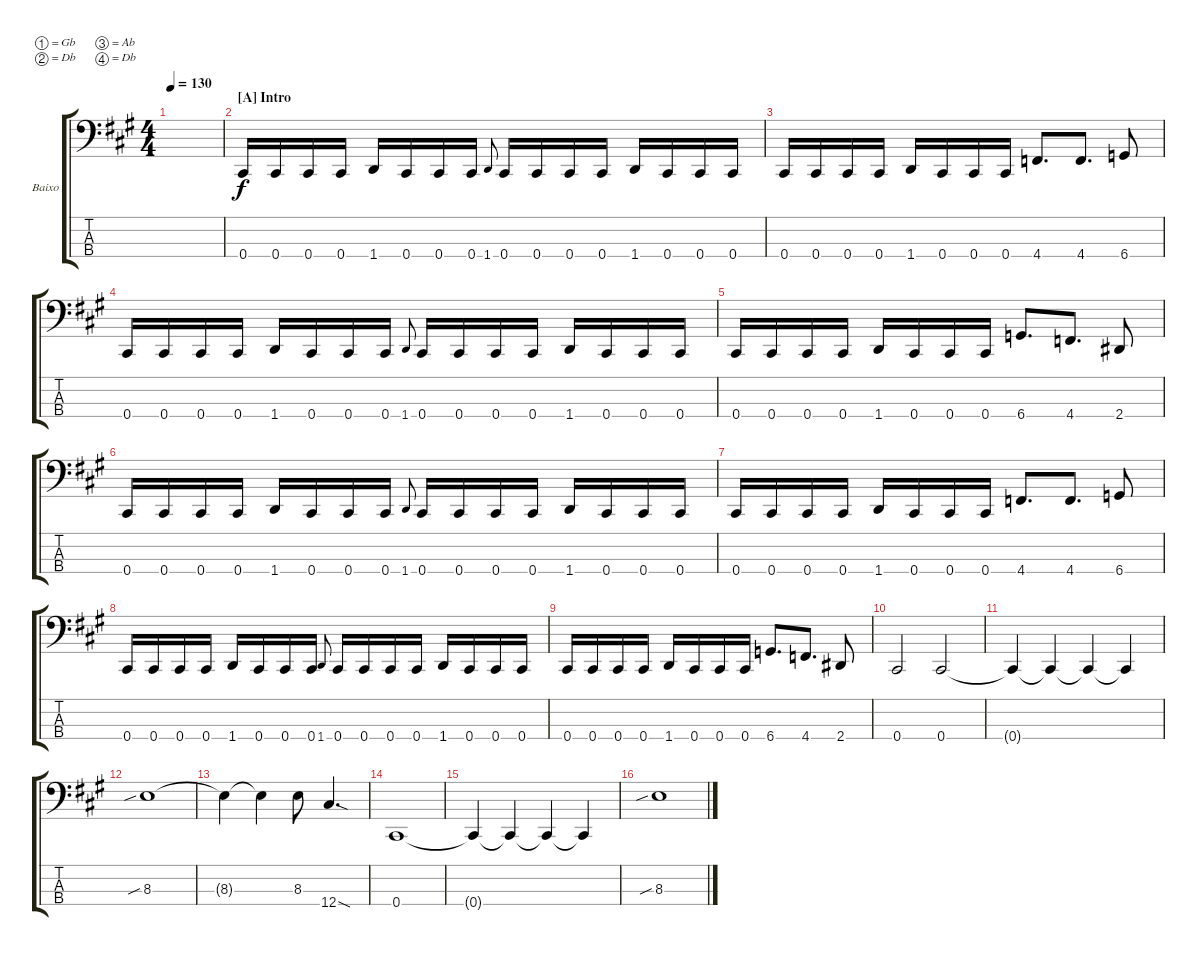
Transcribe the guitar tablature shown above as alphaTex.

\defaultSystemsLayout 4
\bracketExtendMode groupsimilarinstruments
\firstSystemTrackNameOrientation horizontal
\otherSystemsTrackNameOrientation horizontal
\track ("Baixo" "Baixo") {instrument electricbassfinger}
\staff {score tabs}
\tuning (Gb2 Db2 Ab1 Db1)
\ts (4 4)
\tempo 130
\clef f4
\ks a
|
\section ("A" "Intro")
0.4.16 0.4.16 0.4.16 0.4.16 1.4.16 0.4.16 0.4.16 0.4.16 1.4.8{gr onbeat} 0.4.16 0.4.16 0.4.16 0.4.16 1.4.16 0.4.16 0.4.16 0.4.16 |
0.4.16 0.4.16 0.4.16 0.4.16 1.4.16 0.4.16 0.4.16 0.4.16 4.4.8{d} 4.4.8{d} 6.4.8 |
0.4.16 0.4.16 0.4.16 0.4.16 1.4.16 0.4.16 0.4.16 0.4.16 1.4.8{gr onbeat} 0.4.16 0.4.16 0.4.16 0.4.16 1.4.16 0.4.16 0.4.16 0.4.16 |
0.4.16 0.4.16 0.4.16 0.4.16 1.4.16 0.4.16 0.4.16 0.4.16 6.4.8{d} 4.4.8{d} 2.4.8 |
0.4.16 0.4.16 0.4.16 0.4.16 1.4.16 0.4.16 0.4.16 0.4.16 1.4.8{gr onbeat} 0.4.16 0.4.16 0.4.16 0.4.16 1.4.16 0.4.16 0.4.16 0.4.16 |
0.4.16 0.4.16 0.4.16 0.4.16 1.4.16 0.4.16 0.4.16 0.4.16 4.4.8{d} 4.4.8{d} 6.4.8 |
0.4.16 0.4.16 0.4.16 0.4.16 1.4.16 0.4.16 0.4.16 0.4.16 1.4.8{gr onbeat} 0.4.16 0.4.16 0.4.16 0.4.16 1.4.16 0.4.16 0.4.16 0.4.16 |
0.4.16 0.4.16 0.4.16 0.4.16 1.4.16 0.4.16 0.4.16 0.4.16 6.4.8{d} 4.4.8{d} 2.4.8 |
0.4.2 0.4.2 |
0.4{t}.4 0.4{t}.4 0.4{t}.4 0.4{t}.4 |
8.3{sib}.1 |
8.3{t}.4 8.3{t}.4 8.3.8 12.4{sod}.4{d} |
0.4.1 |
0.4{t}.4 0.4{t}.4 0.4{t}.4 0.4{t}.4 |
8.3{sib}.1
